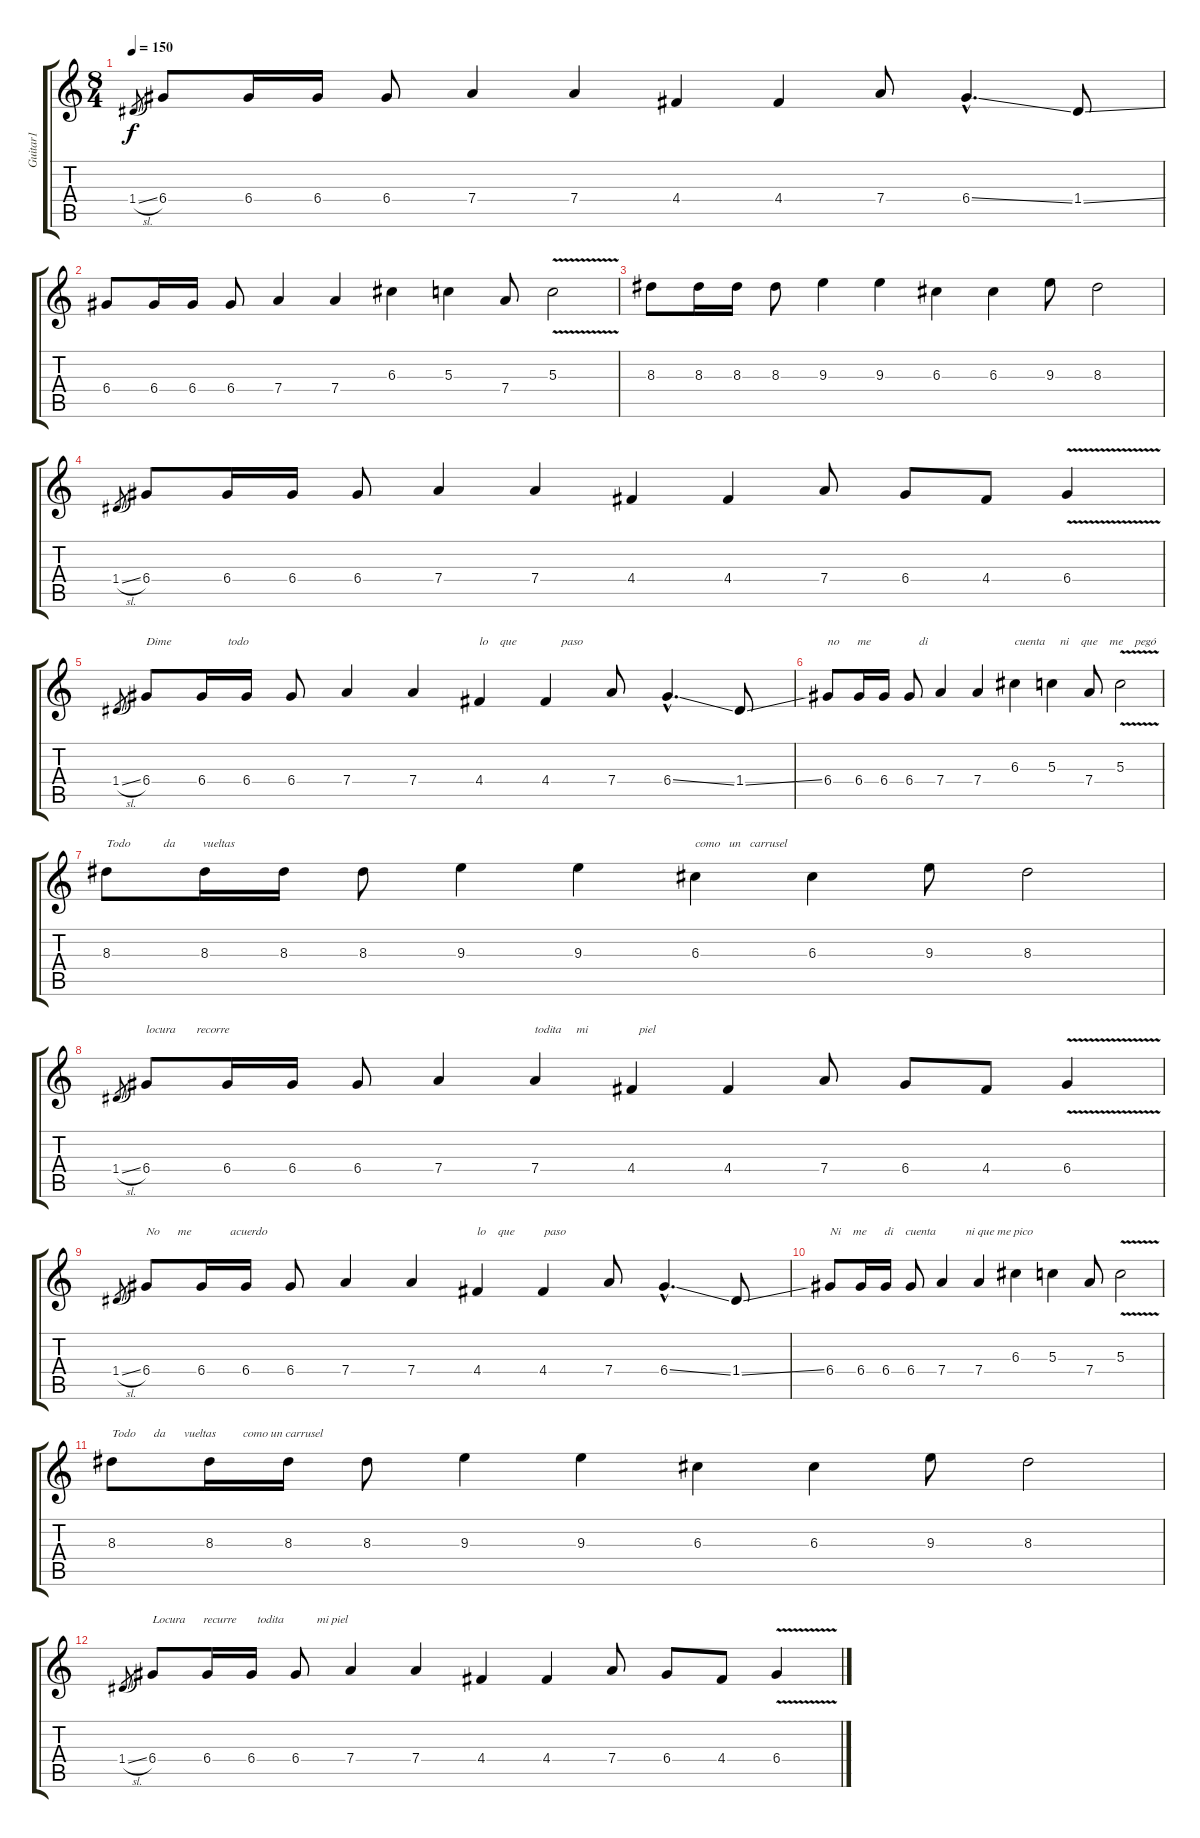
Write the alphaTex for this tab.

\track ("Guitar1" "Guitar1") {instrument acousticguitarsteel}
\staff {score tabs}
\tuning (E4 B3 G3 D3 A2 E2) {hide}
\ts (8 4)
\tempo 150
\clef g2
\ks c
1.4{sl}.8{gr dy f instrument acousticguitarsteel} 6.4.8 6.4.16 6.4.16 6.4.8 7.4.4 7.4.4 4.4.4 4.4.4 7.4.8 6.4{ss hac}.4{d} 1.4{ss}.8 |
6.4.8 6.4.16 6.4.16 6.4.8 7.4.4 7.4.4 6.3.4 5.3.4 7.4.8 5.3{v}.2 |
8.3.8 8.3.16 8.3.16 8.3.8 9.3.4 9.3.4 6.3.4 6.3.4 9.3.8 8.3.2 |
1.4{sl}.8{gr} 6.4.8 6.4.16 6.4.16 6.4.8 7.4.4 7.4.4 4.4.4 4.4.4 7.4.8 6.4.8 4.4.8 6.4{v}.4 |
1.4{sl}.8{gr} 6.4.8{txt "Dime                   todo"} 6.4.16 6.4.16 6.4.8 7.4.4 7.4.4 4.4.4{txt "lo    que               paso"} 4.4.4 7.4.8 6.4{ss hac}.4{d} 1.4{ss}.8 |
6.4.8{txt "no      me                di"} 6.4.16 6.4.16 6.4.8 7.4.4 7.4.4 6.3.4{txt "cuenta     ni    que    me    pegó"} 5.3.4 7.4.8 5.3{v}.2 |
8.3.8{txt "Todo           da         vueltas"} 8.3.16 8.3.16 8.3.8 9.3.4 9.3.4 6.3.4{txt "como   un   carrusel"} 6.3.4 9.3.8 8.3.2 |
1.4{sl}.8{gr} 6.4.8{txt "locura       recorre"} 6.4.16 6.4.16 6.4.8 7.4.4 7.4.4{txt "todita     mi                 piel"} 4.4.4 4.4.4 7.4.8 6.4.8 4.4.8 6.4{v}.4 |
1.4{sl}.8{gr} 6.4.8{txt "No      me             acuerdo"} 6.4.16 6.4.16 6.4.8 7.4.4 7.4.4 4.4.4{txt "lo    que          paso"} 4.4.4 7.4.8 6.4{ss hac}.4{d} 1.4{ss}.8 |
6.4.8{txt "Ni    me      di    cuenta          ni que me pico"} 6.4.16 6.4.16 6.4.8 7.4.4 7.4.4 6.3.4 5.3.4 7.4.8 5.3{v}.2 |
8.3.8{txt "Todo      da      vueltas         como un carrusel"} 8.3.16 8.3.16 8.3.8 9.3.4 9.3.4 6.3.4 6.3.4 9.3.8 8.3.2 |
1.4{sl}.8{gr} 6.4.8{txt "Locura      recurre       todita           mi piel"} 6.4.16 6.4.16 6.4.8 7.4.4 7.4.4 4.4.4 4.4.4 7.4.8 6.4.8 4.4.8 6.4{v}.4
